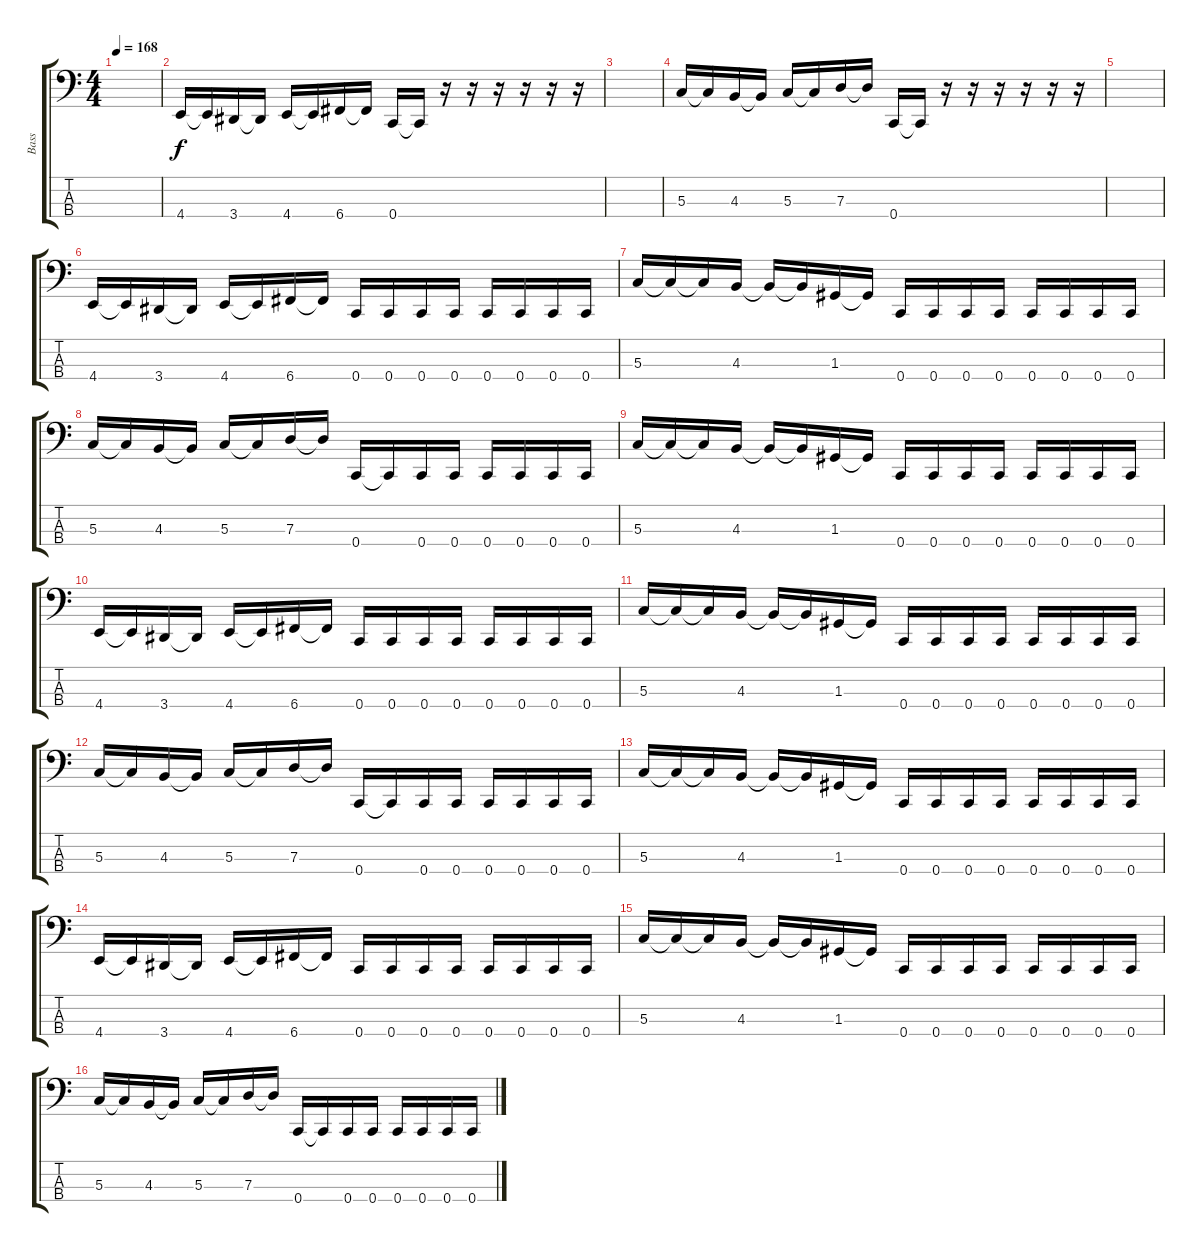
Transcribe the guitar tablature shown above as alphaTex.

\track ("Bass" "Bass") {instrument slapbass1}
\staff {score tabs}
\tuning (F2 C2 G1 C1) {hide}
\ts (4 4)
\tempo 168
\clef f4
\ks c
|
4.4.16 4.4{t}.16 3.4.16 3.4{t}.16 4.4.16 4.4{t}.16 6.4.16 6.4{t}.16 0.4.16 0.4{t}.16 r.16 r.16 r.16 r.16 r.16 r.16 |
|
5.3.16 5.3{t}.16 4.3.16 4.3{t}.16 5.3.16 5.3{t}.16 7.3.16 7.3{t}.16 0.4.16 0.4{t}.16 r.16 r.16 r.16 r.16 r.16 r.16 |
|
4.4.16 4.4{t}.16 3.4.16 3.4{t}.16 4.4.16 4.4{t}.16 6.4.16 6.4{t}.16 0.4.16 0.4.16 0.4.16 0.4.16 0.4.16 0.4.16 0.4.16 0.4.16 |
5.3.16 5.3{t}.16 5.3{t}.16 4.3.16 4.3{t}.16 4.3{t}.16 1.3.16 1.3{t}.16 0.4.16 0.4.16 0.4.16 0.4.16 0.4.16 0.4.16 0.4.16 0.4.16 |
5.3.16 5.3{t}.16 4.3.16 4.3{t}.16 5.3.16 5.3{t}.16 7.3.16 7.3{t}.16 0.4.16 0.4{t}.16 0.4.16 0.4.16 0.4.16 0.4.16 0.4.16 0.4.16 |
5.3.16 5.3{t}.16 5.3{t}.16 4.3.16 4.3{t}.16 4.3{t}.16 1.3.16 1.3{t}.16 0.4.16 0.4.16 0.4.16 0.4.16 0.4.16 0.4.16 0.4.16 0.4.16 |
4.4.16 4.4{t}.16 3.4.16 3.4{t}.16 4.4.16 4.4{t}.16 6.4.16 6.4{t}.16 0.4.16 0.4.16 0.4.16 0.4.16 0.4.16 0.4.16 0.4.16 0.4.16 |
5.3.16 5.3{t}.16 5.3{t}.16 4.3.16 4.3{t}.16 4.3{t}.16 1.3.16 1.3{t}.16 0.4.16 0.4.16 0.4.16 0.4.16 0.4.16 0.4.16 0.4.16 0.4.16 |
5.3.16 5.3{t}.16 4.3.16 4.3{t}.16 5.3.16 5.3{t}.16 7.3.16 7.3{t}.16 0.4.16 0.4{t}.16 0.4.16 0.4.16 0.4.16 0.4.16 0.4.16 0.4.16 |
5.3.16 5.3{t}.16 5.3{t}.16 4.3.16 4.3{t}.16 4.3{t}.16 1.3.16 1.3{t}.16 0.4.16 0.4.16 0.4.16 0.4.16 0.4.16 0.4.16 0.4.16 0.4.16 |
4.4.16 4.4{t}.16 3.4.16 3.4{t}.16 4.4.16 4.4{t}.16 6.4.16 6.4{t}.16 0.4.16 0.4.16 0.4.16 0.4.16 0.4.16 0.4.16 0.4.16 0.4.16 |
5.3.16 5.3{t}.16 5.3{t}.16 4.3.16 4.3{t}.16 4.3{t}.16 1.3.16 1.3{t}.16 0.4.16 0.4.16 0.4.16 0.4.16 0.4.16 0.4.16 0.4.16 0.4.16 |
5.3.16 5.3{t}.16 4.3.16 4.3{t}.16 5.3.16 5.3{t}.16 7.3.16 7.3{t}.16 0.4.16 0.4{t}.16 0.4.16 0.4.16 0.4.16 0.4.16 0.4.16 0.4.16
